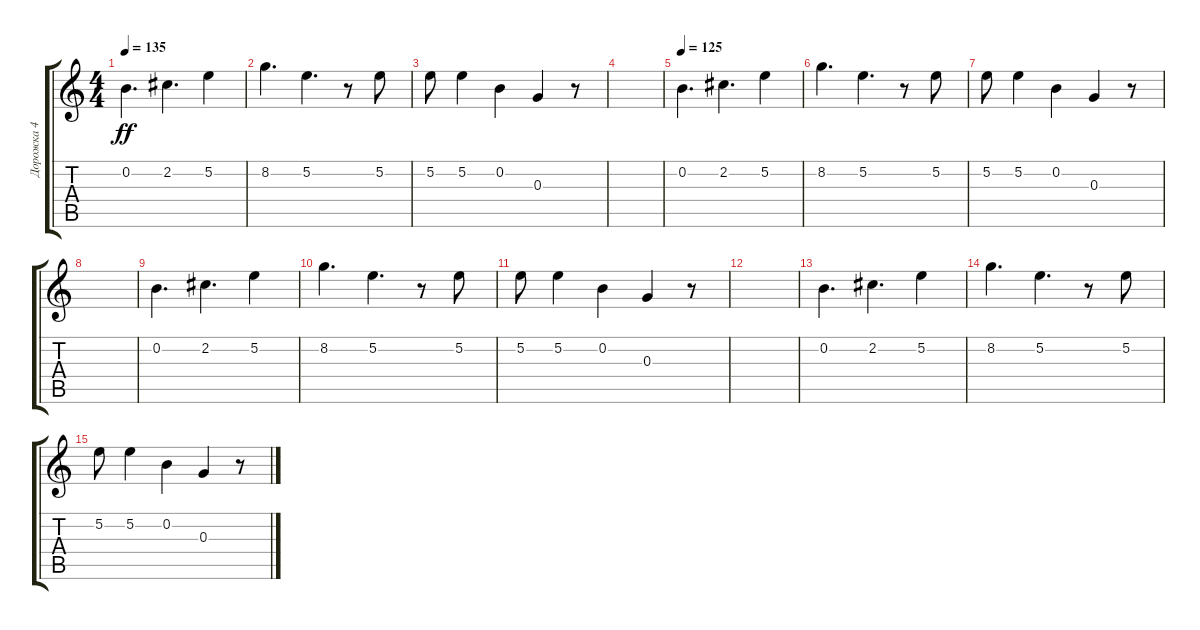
\track ("Дорожка 4" "Дорожка 4") {instrument distortionguitar}
\staff {score tabs}
\tuning (E4 B3 G3 D3 A2 E2) {hide}
\ts (4 4)
\tempo 130
\tempo 135
\clef g2
\ks c
0.2.4{d dy ff volume 11} 2.2.4{d} 5.2.4 |
8.2.4{d} 5.2.4{d} r.8 5.2.8 |
5.2.8 5.2.4 0.2.4 0.3.4 r.8 |
|
\tempo 125
0.2.4{d volume 11} 2.2.4{d} 5.2.4 |
8.2.4{d} 5.2.4{d} r.8 5.2.8 |
5.2.8 5.2.4 0.2.4 0.3.4 r.8 |
|
0.2.4{d volume 11} 2.2.4{d} 5.2.4 |
8.2.4{d} 5.2.4{d} r.8 5.2.8 |
5.2.8 5.2.4 0.2.4 0.3.4 r.8 |
|
0.2.4{d volume 11} 2.2.4{d} 5.2.4 |
8.2.4{d} 5.2.4{d} r.8 5.2.8 |
5.2.8 5.2.4 0.2.4 0.3.4 r.8
